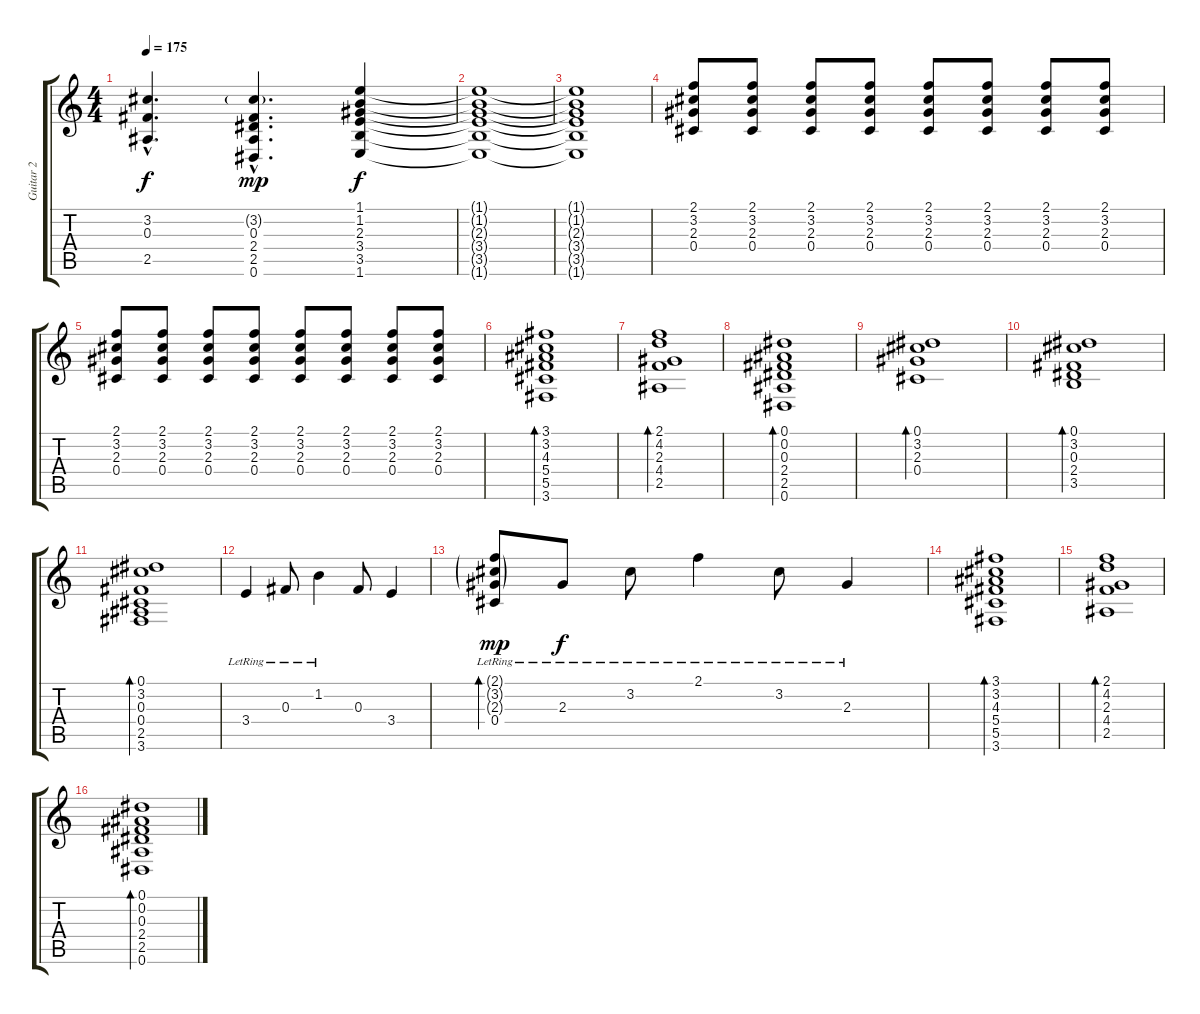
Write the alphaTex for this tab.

\track ("Guitar 2" "Guitar 2") {instrument distortionguitar}
\staff {score tabs}
\tuning (Eb4 Bb3 Gb3 Db3 Ab2 Eb2) {hide}
\ts (4 4)
\tempo 175
\clef g2
\ks c
(3.2{hac t} 0.3{hac t} 2.5{hac}).4{d dy f} (3.2{g hac} 0.3{hac} 2.4{hac} 2.5{hac} 0.6{hac}).4{d dy mp} (1.1 1.2 2.3 3.4 3.5 1.6).4{dy f} |
(1.1{t} 1.2{t} 2.3{t} 3.4{t} 3.5{t} 1.6{t}).1 |
(1.1{t} 1.2{t} 2.3{t} 3.4{t} 3.5{t} 1.6{t}).1 |
(2.1 3.2 2.3 0.4).8 (2.1 3.2 2.3 0.4).8 (2.1 3.2 2.3 0.4).8 (2.1 3.2 2.3 0.4).8 (2.1 3.2 2.3 0.4).8 (2.1 3.2 2.3 0.4).8 (2.1 3.2 2.3 0.4).8 (2.1 3.2 2.3 0.4).8 |
(2.1 3.2 2.3 0.4).8 (2.1 3.2 2.3 0.4).8 (2.1 3.2 2.3 0.4).8 (2.1 3.2 2.3 0.4).8 (2.1 3.2 2.3 0.4).8 (2.1 3.2 2.3 0.4).8 (2.1 3.2 2.3 0.4).8 (2.1 3.2 2.3 0.4).8 |
(3.1 3.2 4.3 5.4 5.5 3.6).1{bd 120} |
(2.1 4.2 2.3 4.4 2.5).1{bd 120} |
(0.1 0.2 0.3 2.4 2.5 0.6).1{bd 120} |
(0.1 3.2 2.3 0.4).1{bd 120} |
(0.1 3.2 0.3 2.4 3.5).1{bd 120} |
(0.1 3.2 0.3 0.4 2.5 3.6).1{bd 120} |
3.4{lr}.4 0.3{lr}.8 1.2{lr}.4 0.3.8 3.4.4 |
(2.1{g lr} 3.2{g lr} 2.3{g lr} 0.4{lr}).8{bd 120 dy mp} 2.3{lr}.8{dy f} 3.2{lr}.8 2.1{lr}.4 3.2{lr}.8 2.3{lr}.4 |
(3.1 3.2 4.3 5.4 5.5 3.6).1{bd 120} |
(2.1 4.2 2.3 4.4 2.5).1{bd 120} |
(0.1 0.2 0.3 2.4 2.5 0.6).1{bd 120}
